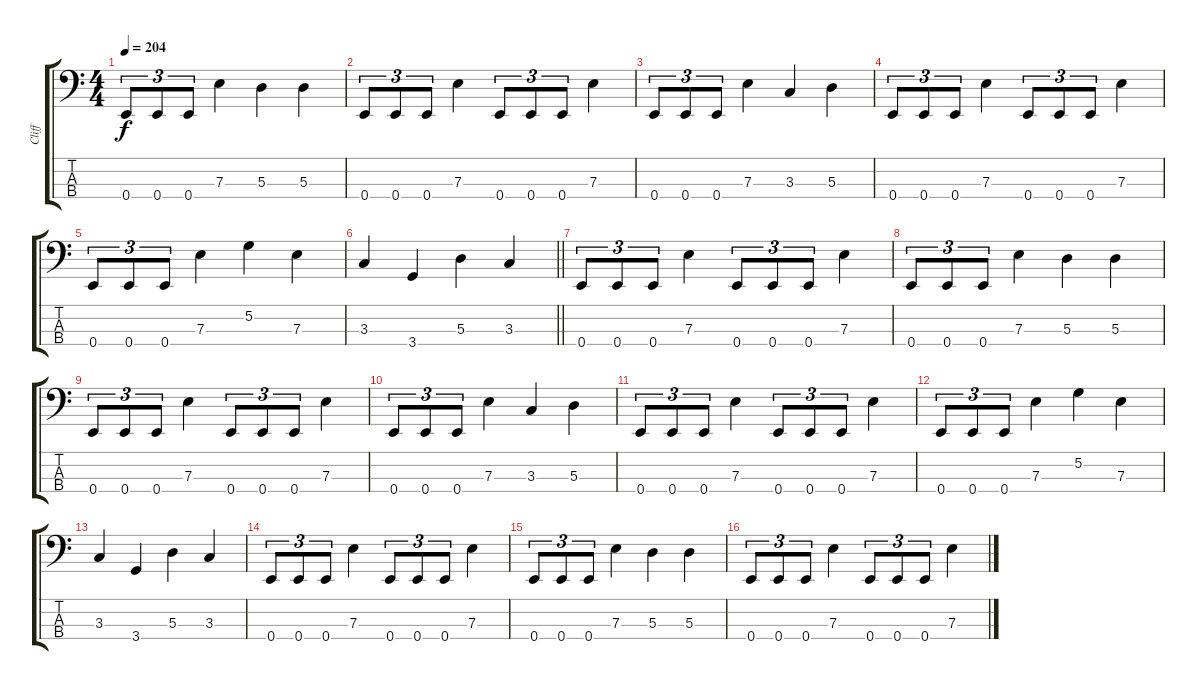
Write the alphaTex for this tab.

\track ("Cliff" "Cliff") {instrument electricbassfinger}
\staff {score tabs}
\tuning (G2 D2 A1 E1) {hide}
\ts (4 4)
\tempo 204
\clef f4
\ks c
0.4.8{tu (3 2) dy f} 0.4.8{tu (3 2)} 0.4.8{tu (3 2)} 7.3.4 5.3.4 5.3.4 |
0.4.8{tu (3 2)} 0.4.8{tu (3 2)} 0.4.8{tu (3 2)} 7.3.4 0.4.8{tu (3 2)} 0.4.8{tu (3 2)} 0.4.8{tu (3 2)} 7.3.4 |
0.4.8{tu (3 2)} 0.4.8{tu (3 2)} 0.4.8{tu (3 2)} 7.3.4 3.3.4 5.3.4 |
0.4.8{tu (3 2)} 0.4.8{tu (3 2)} 0.4.8{tu (3 2)} 7.3.4 0.4.8{tu (3 2)} 0.4.8{tu (3 2)} 0.4.8{tu (3 2)} 7.3.4 |
0.4.8{tu (3 2)} 0.4.8{tu (3 2)} 0.4.8{tu (3 2)} 7.3.4 5.2.4 7.3.4 |
\barLineRight lightlight
3.3.4 3.4.4 5.3.4 3.3.4 |
0.4.8{tu (3 2)} 0.4.8{tu (3 2)} 0.4.8{tu (3 2)} 7.3.4 0.4.8{tu (3 2)} 0.4.8{tu (3 2)} 0.4.8{tu (3 2)} 7.3.4 |
0.4.8{tu (3 2)} 0.4.8{tu (3 2)} 0.4.8{tu (3 2)} 7.3.4 5.3.4 5.3.4 |
0.4.8{tu (3 2)} 0.4.8{tu (3 2)} 0.4.8{tu (3 2)} 7.3.4 0.4.8{tu (3 2)} 0.4.8{tu (3 2)} 0.4.8{tu (3 2)} 7.3.4 |
0.4.8{tu (3 2)} 0.4.8{tu (3 2)} 0.4.8{tu (3 2)} 7.3.4 3.3.4 5.3.4 |
0.4.8{tu (3 2)} 0.4.8{tu (3 2)} 0.4.8{tu (3 2)} 7.3.4 0.4.8{tu (3 2)} 0.4.8{tu (3 2)} 0.4.8{tu (3 2)} 7.3.4 |
0.4.8{tu (3 2)} 0.4.8{tu (3 2)} 0.4.8{tu (3 2)} 7.3.4 5.2.4 7.3.4 |
3.3.4 3.4.4 5.3.4 3.3.4 |
0.4.8{tu (3 2)} 0.4.8{tu (3 2)} 0.4.8{tu (3 2)} 7.3.4 0.4.8{tu (3 2)} 0.4.8{tu (3 2)} 0.4.8{tu (3 2)} 7.3.4 |
0.4.8{tu (3 2)} 0.4.8{tu (3 2)} 0.4.8{tu (3 2)} 7.3.4 5.3.4 5.3.4 |
0.4.8{tu (3 2)} 0.4.8{tu (3 2)} 0.4.8{tu (3 2)} 7.3.4 0.4.8{tu (3 2)} 0.4.8{tu (3 2)} 0.4.8{tu (3 2)} 7.3.4
